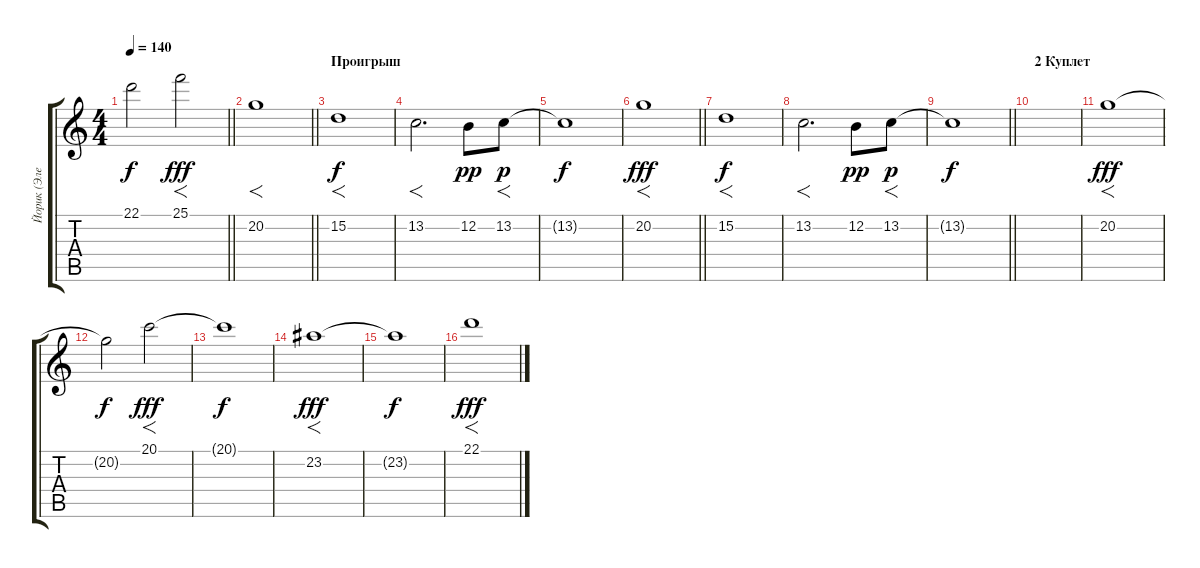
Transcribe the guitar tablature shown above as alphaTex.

\track ("Йорик (Электроника)" "Йорик (Эле") {instrument fx1rain}
\staff {score tabs}
\tuning (E4 B3 G3 D3 A2 E2) {hide}
\ts (4 4)
\tempo 140
\clef g2
\barLineRight lightlight
\ks c
22.1{t}.2{dy f} 25.1.2{f dy fff} |
\barLineRight lightlight
20.2.1{f volume 16} |
\section ("" "Проигрыш")
15.2.1{f dy f} |
13.2.2{f d} 12.2.8{dy pp} 13.2.8{f dy p} |
13.2{t}.1{dy f} |
\barLineRight lightlight
20.2.1{f dy fff} |
15.2.1{f dy f} |
13.2.2{f d} 12.2.8{dy pp} 13.2.8{f dy p} |
\barLineRight lightlight
13.2{t}.1{dy f} |
\section ("" "2 Куплет")
|
20.2.1{f dy fff} |
20.2{t}.2{dy f} 20.1.2{f dy fff} |
20.1{t}.1{dy f} |
23.2.1{f dy fff} |
23.2{t}.1{dy f} |
22.1.1{f dy fff}
